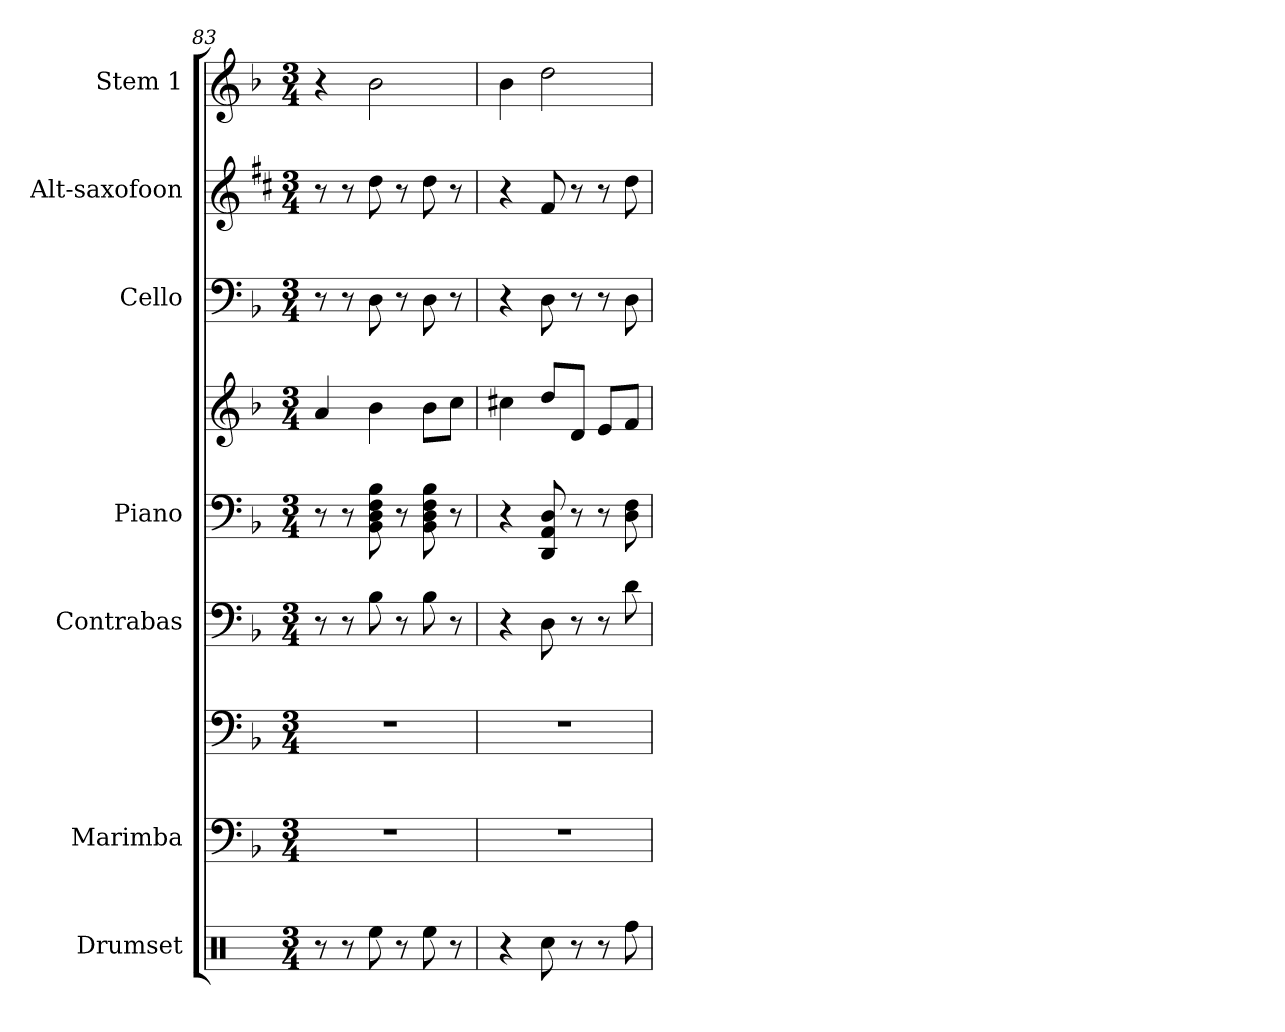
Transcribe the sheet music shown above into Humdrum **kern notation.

**kern	**kern	**kern	**kern	**kern	**kern	**kern	**kern	**kern
*part7	*part6	*part6	*part5	*part4	*part4	*part3	*part2	*part1
*staff9	*staff8	*staff7	*staff6	*staff5	*staff4	*staff3	*staff2	*staff1
*I"Drumset	*I"Marimba	*	*I"Contrabas	*I"Piano	*	*I"Cello	*I"Alt-saxofoon	*I"Stem 1
*I'D. set	*I'Mrm.	*	*I'Ca. Bs.	*I'Pno.	*	*	*I'A. Sax.	*I'Stm. 1
*clefX	*clefF4	*clefF4	*clefF4	*clefF4	*clefG2	*clefF4	*clefG2	*clefG2
*	*	*	*ITrd7c12	*	*	*	*ITrd5c9	*
*k[]	*k[b-]	*k[b-]	*k[b-]	*k[b-]	*k[b-]	*k[b-]	*k[b-]	*k[b-]
*M3/4	*M3/4	*M3/4	*M3/4	*M3/4	*M3/4	*M3/4	*M3/4	*M3/4
=83	=83	=83	=83	=83	=83	=83	=83	=83
8r	2.r	2.r	8r	8r	4a/	8r	8r	4r
8r	.	.	8r	8r	.	8r	8r	.
8Ree\	.	.	8BB-\	8BB-\ 8D\ 8F\ 8B-\	4b-\	8D\	8f\	2b-\
8r	.	.	8r	8r	.	8r	8r	.
8Ree\	.	.	8BB-\	8BB-\ 8D\ 8F\ 8B-\	8b-\L	8D\	8f\	.
8r	.	.	8r	8r	8cc\J	8r	8r	.
=84	=84	=84	=84	=84	=84	=84	=84	=84
4r	2.r	2.r	4r	4r	4cc#X\	4r	4r	4b-\
8Rcc\	.	.	8DD\	8DD/ 8AA/ 8D/	8dd/L	8D\	8A/	2dd\
8r	.	.	8r	8r	8d/J	8r	8r	.
8r	.	.	8r	8r	8e/L	8r	8r	.
8Rff\	.	.	8D\	8D\ 8F\	8f/J	8D\	8f\	.
=	=	=	=	=	=	=	=	=
*-	*-	*-	*-	*-	*-	*-	*-	*-
